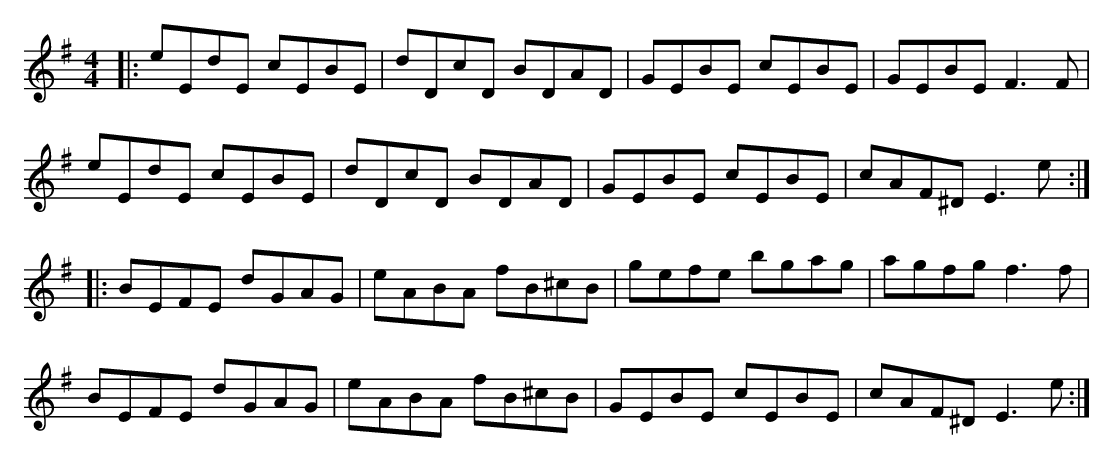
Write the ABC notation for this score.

X:1
M:4/4
K:Emin
|:eEdE cEBE|dDcD BDAD|GEBE cEBE|GEBE F3F|
eEdE cEBE|dDcD BDAD|GEBE cEBE|cAF^DE3e:|
|:BEFE dGAG|eABA fB^cB|gefe bgag|agfg f3 f|
BEFE dGAG|eABA fB^cB|GEBE cEBE|cAF^DE3e:|
